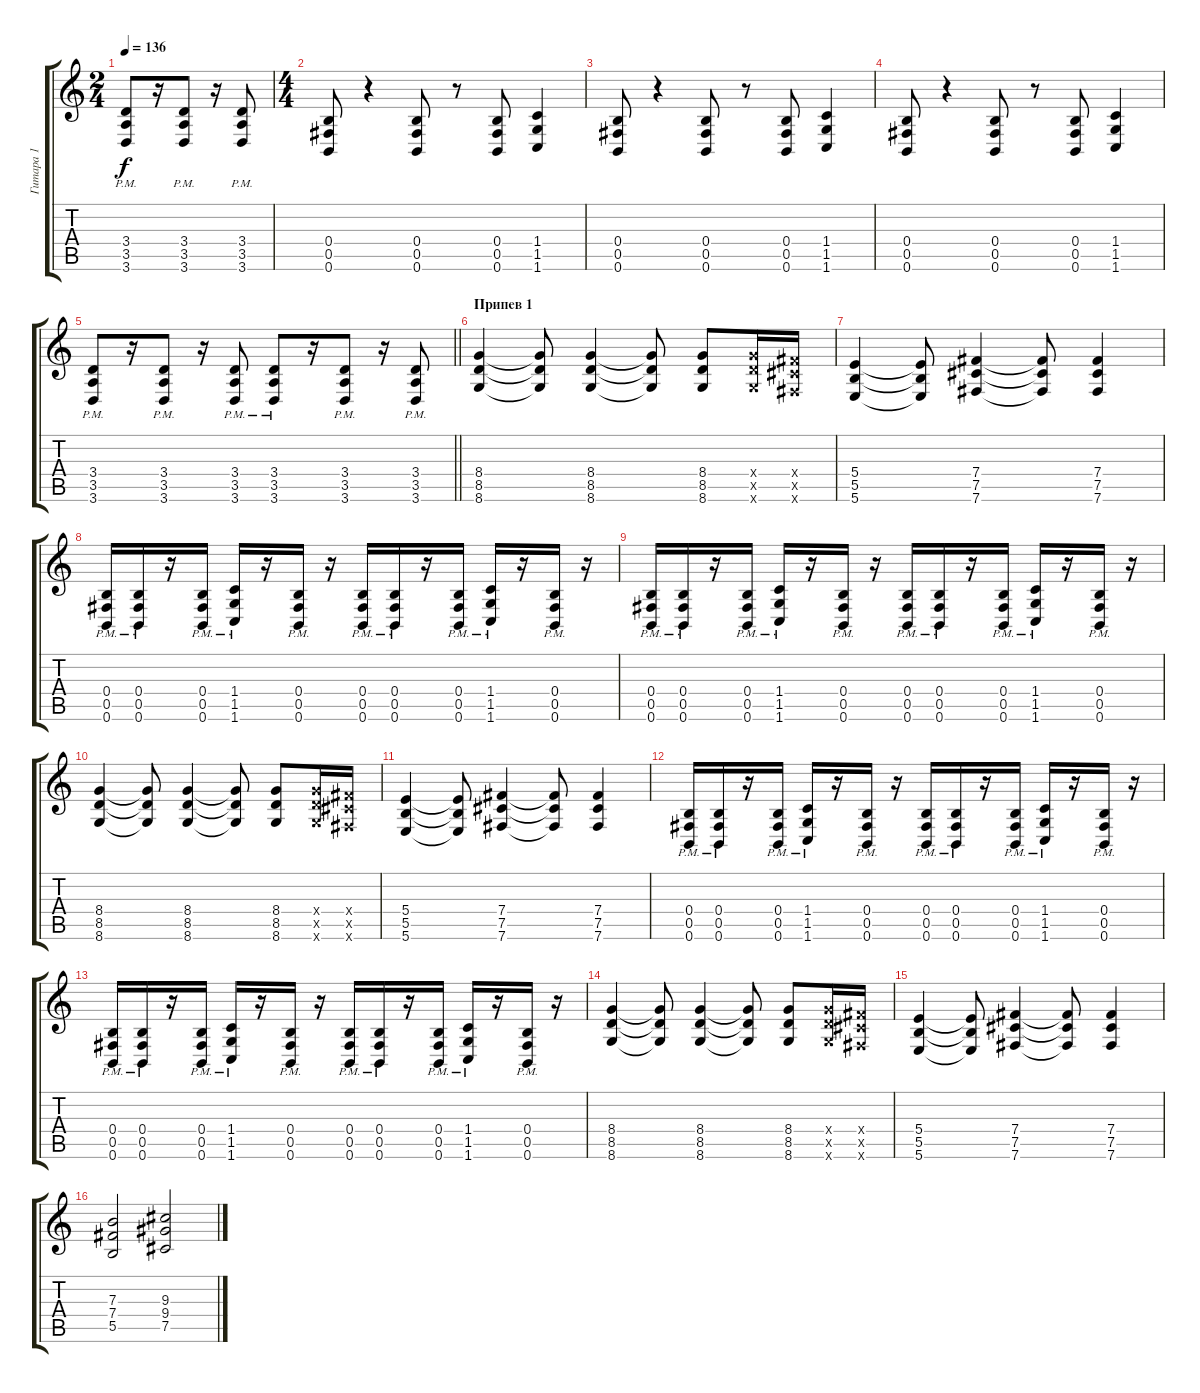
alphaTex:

\track ("Гитара 1" "Гитара 1") {instrument distortionguitar}
\staff {score tabs}
\tuning (Db4 Ab3 E3 B2 Gb2 B1) {hide}
\ts (2 4)
\tempo 136
\clef g2
\ks c
(3.4{pm} 3.5{pm} 3.6{pm}).8{dy f} r.16 (3.4{pm} 3.5{pm} 3.6{pm}).8 r.16 (3.4{pm} 3.5{pm} 3.6{pm}).8 |
\ts (4 4)
(0.4 0.5 0.6).8 r.4 (0.4 0.5 0.6).8 r.8 (0.4 0.5 0.6).8 (1.4 1.5 1.6).4 |
(0.4 0.5 0.6).8 r.4 (0.4 0.5 0.6).8 r.8 (0.4 0.5 0.6).8 (1.4 1.5 1.6).4 |
(0.4 0.5 0.6).8 r.4 (0.4 0.5 0.6).8 r.8 (0.4 0.5 0.6).8 (1.4 1.5 1.6).4 |
\barLineRight lightlight
(3.4{pm} 3.5{pm} 3.6{pm}).8 r.16 (3.4{pm} 3.5{pm} 3.6{pm}).8 r.16 (3.4{pm} 3.5{pm} 3.6{pm}).8 (3.4{pm} 3.5{pm} 3.6{pm}).8 r.16 (3.4{pm} 3.5{pm} 3.6{pm}).8 r.16 (3.4{pm} 3.5{pm} 3.6{pm}).8 |
\section ("" "Припев 1")
(8.4 8.5 8.6).4 (8.4{t} 8.5{t} 8.6{t}).8 (8.4 8.5 8.6).4 (8.4{t} 8.5{t} 8.6{t}).8 (8.4 8.5 8.6).8 (8.4{x} 8.5{x} 8.6{x}).16 (7.4{x} 7.5{x} 7.6{x}).16 |
(5.4 5.5 5.6).4 (5.4{t} 5.5{t} 5.6{t}).8 (7.4 7.5 7.6).4 (7.4{t} 7.5{t} 7.6{t}).8 (7.4 7.5 7.6).4 |
(0.4{pm} 0.5{pm} 0.6{pm}).16 (0.4{pm} 0.5{pm} 0.6{pm}).16 r.16 (0.4{pm} 0.5{pm} 0.6{pm}).16 (1.4{pm} 1.5{pm} 1.6{pm}).16 r.16 (0.4{pm} 0.5{pm} 0.6{pm}).16 r.16 (0.4{pm} 0.5{pm} 0.6{pm}).16 (0.4{pm} 0.5{pm} 0.6{pm}).16 r.16 (0.4{pm} 0.5{pm} 0.6{pm}).16 (1.4{pm} 1.5{pm} 1.6{pm}).16 r.16 (0.4{pm} 0.5{pm} 0.6{pm}).16 r.16 |
(0.4{pm} 0.5{pm} 0.6{pm}).16 (0.4{pm} 0.5{pm} 0.6{pm}).16 r.16 (0.4{pm} 0.5{pm} 0.6{pm}).16 (1.4{pm} 1.5{pm} 1.6{pm}).16 r.16 (0.4{pm} 0.5{pm} 0.6{pm}).16 r.16 (0.4{pm} 0.5{pm} 0.6{pm}).16 (0.4{pm} 0.5{pm} 0.6{pm}).16 r.16 (0.4{pm} 0.5{pm} 0.6{pm}).16 (1.4{pm} 1.5{pm} 1.6{pm}).16 r.16 (0.4{pm} 0.5{pm} 0.6{pm}).16 r.16 |
(8.4 8.5 8.6).4 (8.4{t} 8.5{t} 8.6{t}).8 (8.4 8.5 8.6).4 (8.4{t} 8.5{t} 8.6{t}).8 (8.4 8.5 8.6).8 (8.4{x} 8.5{x} 8.6{x}).16 (7.4{x} 7.5{x} 7.6{x}).16 |
(5.4 5.5 5.6).4 (5.4{t} 5.5{t} 5.6{t}).8 (7.4 7.5 7.6).4 (7.4{t} 7.5{t} 7.6{t}).8 (7.4 7.5 7.6).4 |
(0.4{pm} 0.5{pm} 0.6{pm}).16 (0.4{pm} 0.5{pm} 0.6{pm}).16 r.16 (0.4{pm} 0.5{pm} 0.6{pm}).16 (1.4{pm} 1.5{pm} 1.6{pm}).16 r.16 (0.4{pm} 0.5{pm} 0.6{pm}).16 r.16 (0.4{pm} 0.5{pm} 0.6{pm}).16 (0.4{pm} 0.5{pm} 0.6{pm}).16 r.16 (0.4{pm} 0.5{pm} 0.6{pm}).16 (1.4{pm} 1.5{pm} 1.6{pm}).16 r.16 (0.4{pm} 0.5{pm} 0.6{pm}).16 r.16 |
(0.4{pm} 0.5{pm} 0.6{pm}).16 (0.4{pm} 0.5{pm} 0.6{pm}).16 r.16 (0.4{pm} 0.5{pm} 0.6{pm}).16 (1.4{pm} 1.5{pm} 1.6{pm}).16 r.16 (0.4{pm} 0.5{pm} 0.6{pm}).16 r.16 (0.4{pm} 0.5{pm} 0.6{pm}).16 (0.4{pm} 0.5{pm} 0.6{pm}).16 r.16 (0.4{pm} 0.5{pm} 0.6{pm}).16 (1.4{pm} 1.5{pm} 1.6{pm}).16 r.16 (0.4{pm} 0.5{pm} 0.6{pm}).16 r.16 |
(8.4 8.5 8.6).4 (8.4{t} 8.5{t} 8.6{t}).8 (8.4 8.5 8.6).4 (8.4{t} 8.5{t} 8.6{t}).8 (8.4 8.5 8.6).8 (8.4{x} 8.5{x} 8.6{x}).16 (7.4{x} 7.5{x} 7.6{x}).16 |
(5.4 5.5 5.6).4 (5.4{t} 5.5{t} 5.6{t}).8 (7.4 7.5 7.6).4 (7.4{t} 7.5{t} 7.6{t}).8 (7.4 7.5 7.6).4 |
(7.3 7.4 5.5).2 (9.3 9.4 7.5).2
